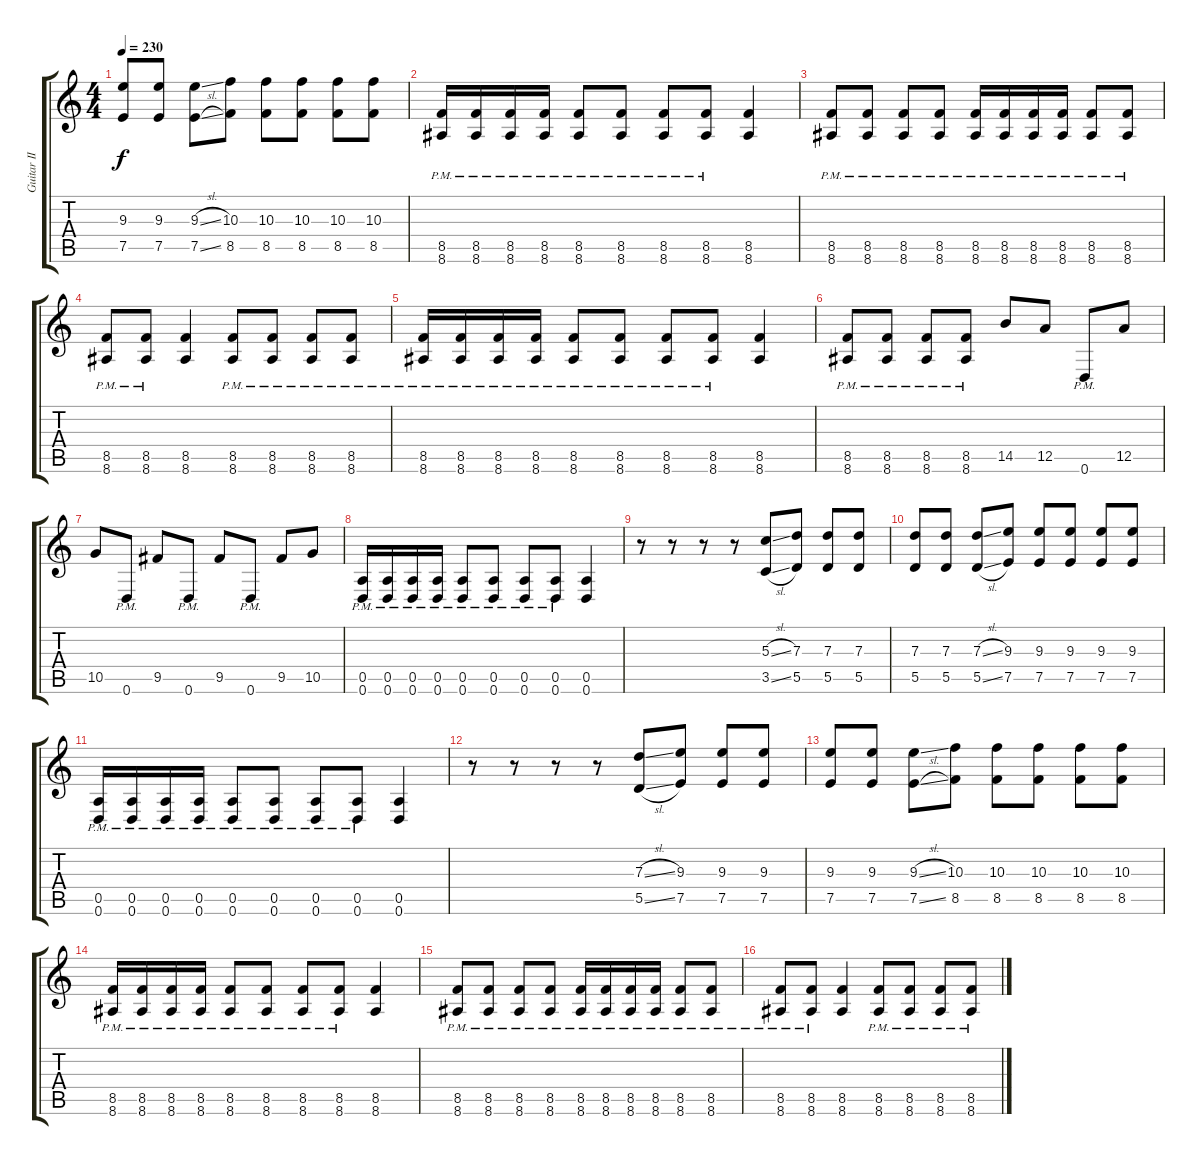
\track ("Guitar II [Eric]" "Guitar II ") {instrument distortionguitar}
\staff {score tabs}
\tuning (E4 B3 G3 D3 A2 D2) {hide}
\ts (4 4)
\tempo 230
\clef g2
\ks c
(9.3 7.5).8{dy f} (9.3 7.5).8 (9.3{sl} 7.5{sl}).8 (10.3 8.5).8 (10.3 8.5).8 (10.3 8.5).8 (10.3 8.5).8 (10.3 8.5).8 |
(8.5{pm} 8.6{pm}).16 (8.5{pm} 8.6{pm}).16 (8.5{pm} 8.6{pm}).16 (8.5{pm} 8.6{pm}).16 (8.5{pm} 8.6{pm}).8 (8.5{pm} 8.6{pm}).8 (8.5{pm} 8.6{pm}).8 (8.5{pm} 8.6{pm}).8 (8.5 8.6).4 |
(8.5{pm} 8.6{pm}).8 (8.5{pm} 8.6{pm}).8 (8.5{pm} 8.6{pm}).8 (8.5{pm} 8.6{pm}).8 (8.5{pm} 8.6{pm}).16 (8.5{pm} 8.6{pm}).16 (8.5{pm} 8.6{pm}).16 (8.5{pm} 8.6{pm}).16 (8.5{pm} 8.6{pm}).8 (8.5{pm} 8.6{pm}).8 |
(8.5{pm} 8.6{pm}).8 (8.5{pm} 8.6{pm}).8 (8.5 8.6).4 (8.5{pm} 8.6{pm}).8 (8.5{pm} 8.6{pm}).8 (8.5{pm} 8.6{pm}).8 (8.5{pm} 8.6{pm}).8 |
(8.5{pm} 8.6{pm}).16 (8.5{pm} 8.6{pm}).16 (8.5{pm} 8.6{pm}).16 (8.5{pm} 8.6{pm}).16 (8.5{pm} 8.6{pm}).8 (8.5{pm} 8.6{pm}).8 (8.5{pm} 8.6{pm}).8 (8.5{pm} 8.6{pm}).8 (8.5 8.6).4 |
(8.5{pm} 8.6{pm}).8 (8.5{pm} 8.6{pm}).8 (8.5{pm} 8.6{pm}).8 (8.5{pm} 8.6{pm}).8 14.5.8 12.5.8 0.6{pm}.8 12.5.8 |
10.5.8 0.6{pm}.8 9.5.8 0.6{pm}.8 9.5.8 0.6{pm}.8 9.5.8 10.5.8 |
(0.5{pm} 0.6{pm}).16 (0.5{pm} 0.6{pm}).16 (0.5{pm} 0.6{pm}).16 (0.5{pm} 0.6{pm}).16 (0.5{pm} 0.6{pm}).8 (0.5{pm} 0.6{pm}).8 (0.5{pm} 0.6{pm}).8 (0.5{pm} 0.6{pm}).8 (0.5 0.6).4 |
r.8 r.8 r.8 r.8 (5.3{sl} 3.5{sl}).8 (7.3 5.5).8 (7.3 5.5).8 (7.3 5.5).8 |
(7.3 5.5).8 (7.3 5.5).8 (7.3{sl} 5.5{sl}).8 (9.3 7.5).8 (9.3 7.5).8 (9.3 7.5).8 (9.3 7.5).8 (9.3 7.5).8 |
(0.5{pm} 0.6{pm}).16 (0.5{pm} 0.6{pm}).16 (0.5{pm} 0.6{pm}).16 (0.5{pm} 0.6{pm}).16 (0.5{pm} 0.6{pm}).8 (0.5{pm} 0.6{pm}).8 (0.5{pm} 0.6{pm}).8 (0.5{pm} 0.6{pm}).8 (0.5 0.6).4 |
r.8 r.8 r.8 r.8 (7.3{sl} 5.5{sl}).8 (9.3 7.5).8 (9.3 7.5).8 (9.3 7.5).8 |
(9.3 7.5).8 (9.3 7.5).8 (9.3{sl} 7.5{sl}).8 (10.3 8.5).8 (10.3 8.5).8 (10.3 8.5).8 (10.3 8.5).8 (10.3 8.5).8 |
(8.5{pm} 8.6{pm}).16 (8.5{pm} 8.6{pm}).16 (8.5{pm} 8.6{pm}).16 (8.5{pm} 8.6{pm}).16 (8.5{pm} 8.6{pm}).8 (8.5{pm} 8.6{pm}).8 (8.5{pm} 8.6{pm}).8 (8.5{pm} 8.6{pm}).8 (8.5 8.6).4 |
(8.5{pm} 8.6{pm}).8 (8.5{pm} 8.6{pm}).8 (8.5{pm} 8.6{pm}).8 (8.5{pm} 8.6{pm}).8 (8.5{pm} 8.6{pm}).16 (8.5{pm} 8.6{pm}).16 (8.5{pm} 8.6{pm}).16 (8.5{pm} 8.6{pm}).16 (8.5{pm} 8.6{pm}).8 (8.5{pm} 8.6{pm}).8 |
(8.5{pm} 8.6{pm}).8 (8.5{pm} 8.6{pm}).8 (8.5 8.6).4 (8.5{pm} 8.6{pm}).8 (8.5{pm} 8.6{pm}).8 (8.5{pm} 8.6{pm}).8 (8.5{pm} 8.6{pm}).8
